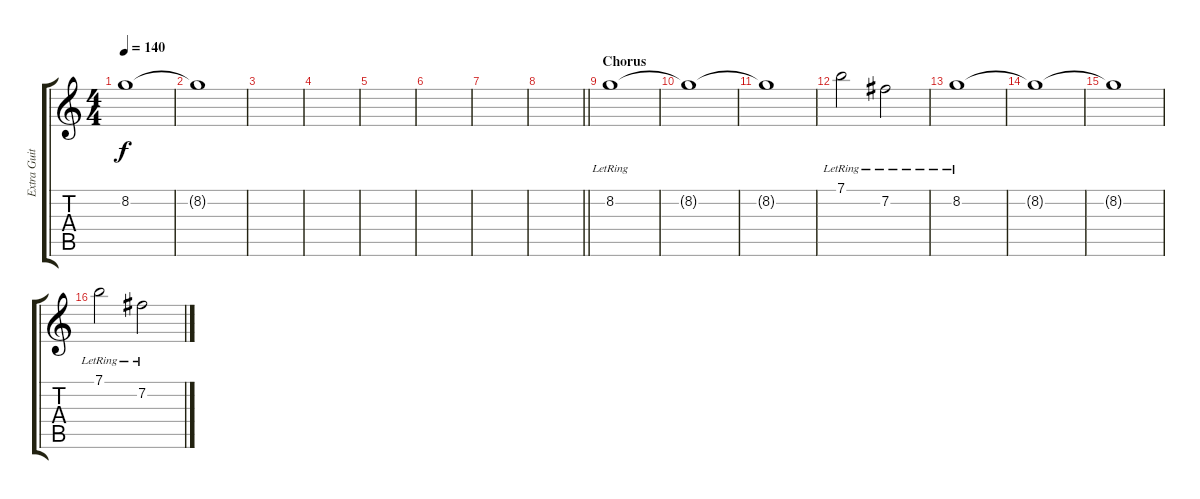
\track ("Extra Guitar" "Extra Guit") {instrument electricguitarjazz}
\staff {score tabs}
\tuning (E4 B3 G3 D3 A2 E2) {hide}
\ts (4 4)
\tempo 140
\clef g2
\ks c
8.2.1{dy f} |
8.2{t}.1 |
|
|
|
|
|
\barLineRight lightlight
|
\section ("" "Chorus")
8.2{lr}.1 |
8.2{t}.1 |
8.2{t}.1 |
7.1{lr}.2 7.2{lr}.2 |
8.2{lr}.1 |
8.2{t}.1 |
8.2{t}.1 |
7.1{lr}.2 7.2{lr}.2
